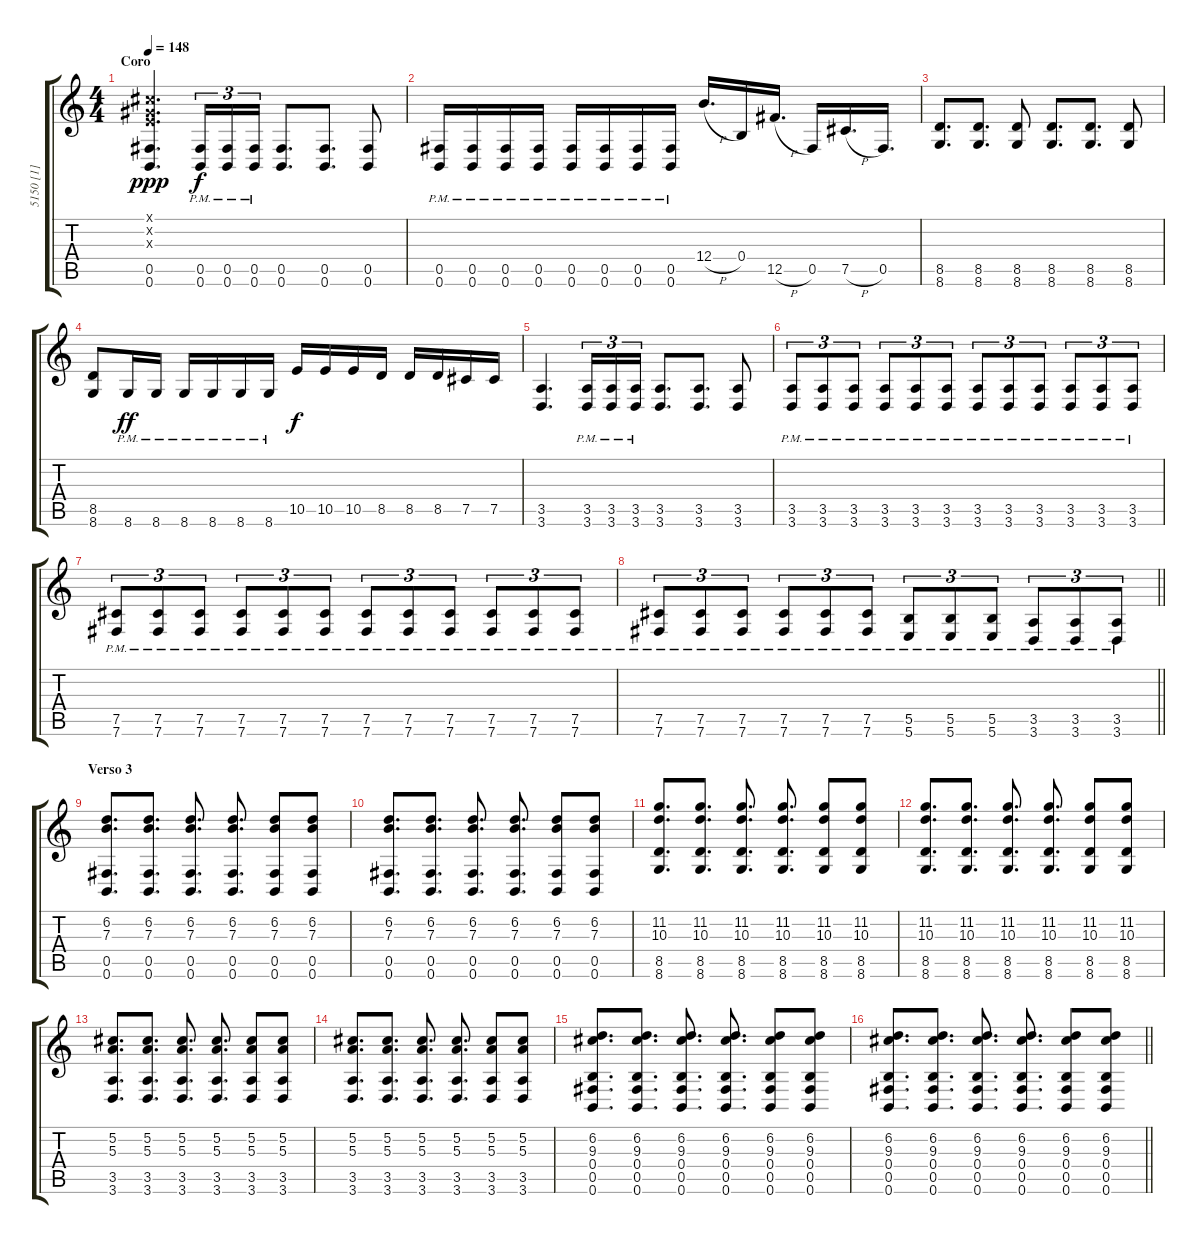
\track ("5150 [1]" "5150 [1]") {instrument electricguitarjazz}
\staff {score tabs}
\tuning (Db4 Ab3 E3 B2 Gb2 B1) {hide}
\ts (4 4)
\section ("" "Coro")
\tempo 148
\clef g2
\ks c
(0.1{x} 0.2{x} 0.3{x} 0.5 0.6).4{d dy ppp} (0.5{pm} 0.6).16{tu (3 2) dy f} (0.5{pm} 0.6).16{tu (3 2)} (0.5{pm} 0.6).16{tu (3 2)} (0.5 0.6).8{d} (0.5 0.6).8{d} (0.5 0.6).8 |
(0.5{pm} 0.6).16 (0.5{pm} 0.6).16 (0.5{pm} 0.6).16 (0.5{pm} 0.6).16 (0.5{pm} 0.6).16 (0.5{pm} 0.6).16 (0.5{pm} 0.6).16 (0.5{pm} 0.6).16 12.4{h}.16{d} 0.4.16 12.5{h}.16{d} 0.5.16 7.5{h}.16{d} 0.5.16{d} |
(8.5 8.6).8{d} (8.5 8.6).8{d} (8.5 8.6).8 (8.5 8.6).8{d} (8.5 8.6).8{d} (8.5 8.6).8 |
(8.5 8.6).8 8.6{pm}.16{dy ff} 8.6{pm}.16 8.6{pm}.16 8.6{pm}.16 8.6{pm}.16 8.6{pm}.16 10.5.16{dy f} 10.5.16 10.5.16 8.5.16 8.5.16 8.5.16 7.5.16 7.5.16 |
(3.5 3.6).4{d} (3.5{pm} 3.6).16{tu (3 2)} (3.5{pm} 3.6).16{tu (3 2)} (3.5{pm} 3.6).16{tu (3 2)} (3.5 3.6).8{d} (3.5 3.6).8{d} (3.5 3.6).8 |
(3.5{pm} 3.6).8{tu (3 2)} (3.5{pm} 3.6).8{tu (3 2)} (3.5{pm} 3.6).8{tu (3 2)} (3.5{pm} 3.6).8{tu (3 2)} (3.5{pm} 3.6).8{tu (3 2)} (3.5{pm} 3.6).8{tu (3 2)} (3.5{pm} 3.6).8{tu (3 2)} (3.5{pm} 3.6).8{tu (3 2)} (3.5{pm} 3.6).8{tu (3 2)} (3.5{pm} 3.6).8{tu (3 2)} (3.5{pm} 3.6).8{tu (3 2)} (3.5{pm} 3.6).8{tu (3 2)} |
(7.5{pm} 7.6).8{tu (3 2)} (7.5{pm} 7.6).8{tu (3 2)} (7.5{pm} 7.6).8{tu (3 2)} (7.5{pm} 7.6).8{tu (3 2)} (7.5{pm} 7.6).8{tu (3 2)} (7.5{pm} 7.6).8{tu (3 2)} (7.5{pm} 7.6).8{tu (3 2)} (7.5{pm} 7.6).8{tu (3 2)} (7.5{pm} 7.6).8{tu (3 2)} (7.5{pm} 7.6).8{tu (3 2)} (7.5{pm} 7.6).8{tu (3 2)} (7.5{pm} 7.6).8{tu (3 2)} |
\barLineRight lightlight
(7.5{pm} 7.6).8{tu (3 2)} (7.5{pm} 7.6).8{tu (3 2)} (7.5{pm} 7.6).8{tu (3 2)} (7.5{pm} 7.6).8{tu (3 2)} (7.5{pm} 7.6).8{tu (3 2)} (7.5{pm} 7.6).8{tu (3 2)} (5.5{pm} 5.6).8{tu (3 2)} (5.5{pm} 5.6).8{tu (3 2)} (5.5{pm} 5.6).8{tu (3 2)} (3.5{pm} 3.6).8{tu (3 2)} (3.5{pm} 3.6).8{tu (3 2)} (3.5{pm} 3.6).8{tu (3 2)} |
\section ("" "Verso 3")
(6.2 7.3 0.5 0.6).8{d volume 11} (6.2 7.3 0.5 0.6).8{d} (6.2 7.3 0.5 0.6).8{d} (6.2 7.3 0.5 0.6).8{d} (6.2 7.3 0.5 0.6).8 (6.2 7.3 0.5 0.6).8 |
(6.2 7.3 0.5 0.6).8{d} (6.2 7.3 0.5 0.6).8{d} (6.2 7.3 0.5 0.6).8{d} (6.2 7.3 0.5 0.6).8{d} (6.2 7.3 0.5 0.6).8 (6.2 7.3 0.5 0.6).8 |
(11.2 10.3 8.5 8.6).8{d} (11.2 10.3 8.5 8.6).8{d} (11.2 10.3 8.5 8.6).8{d} (11.2 10.3 8.5 8.6).8{d} (11.2 10.3 8.5 8.6).8 (11.2 10.3 8.5 8.6).8 |
(11.2 10.3 8.5 8.6).8{d} (11.2 10.3 8.5 8.6).8{d} (11.2 10.3 8.5 8.6).8{d} (11.2 10.3 8.5 8.6).8{d} (11.2 10.3 8.5 8.6).8 (11.2 10.3 8.5 8.6).8 |
(5.2 5.3 3.5 3.6).8{d} (5.2 5.3 3.5 3.6).8{d} (5.2 5.3 3.5 3.6).8{d} (5.2 5.3 3.5 3.6).8{d} (5.2 5.3 3.5 3.6).8 (5.2 5.3 3.5 3.6).8 |
(5.2 5.3 3.5 3.6).8{d} (5.2 5.3 3.5 3.6).8{d} (5.2 5.3 3.5 3.6).8{d} (5.2 5.3 3.5 3.6).8{d} (5.2 5.3 3.5 3.6).8 (5.2 5.3 3.5 3.6).8 |
(6.2 9.3 0.4 0.5 0.6).8{d} (6.2 9.3 0.4 0.5 0.6).8{d} (6.2 9.3 0.4 0.5 0.6).8{d} (6.2 9.3 0.4 0.5 0.6).8{d} (6.2 9.3 0.4 0.5 0.6).8 (6.2 9.3 0.4 0.5 0.6).8 |
\barLineRight lightlight
(6.2 9.3 0.4 0.5 0.6).8{d} (6.2 9.3 0.4 0.5 0.6).8{d} (6.2 9.3 0.4 0.5 0.6).8{d} (6.2 9.3 0.4 0.5 0.6).8{d} (6.2 9.3 0.4 0.5 0.6).8 (6.2 9.3 0.4 0.5 0.6).8
